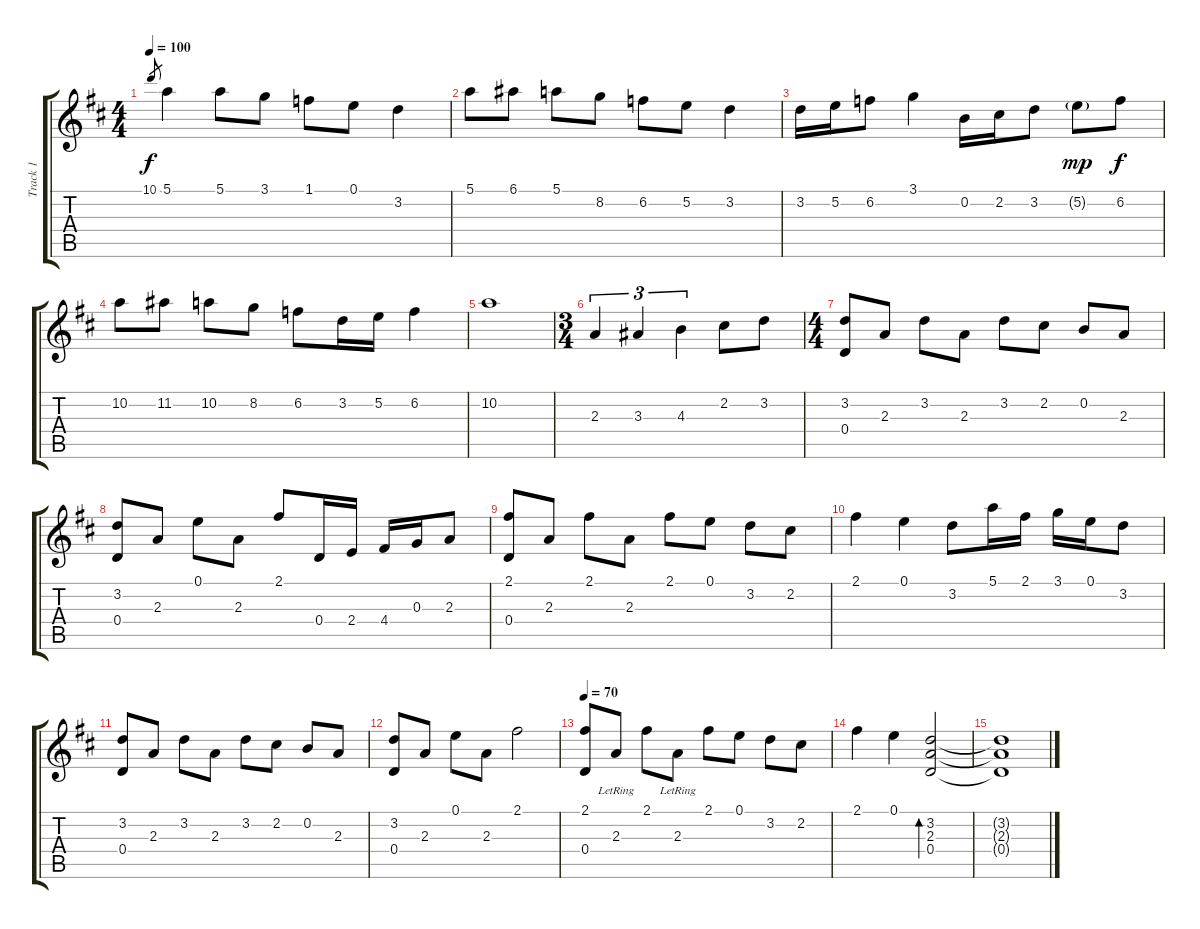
\track ("Track 1" "Track 1") {instrument acousticguitarnylon}
\staff {score tabs}
\tuning (E4 B3 G3 D3 A2 E2) {hide}
\ts (4 4)
\tempo 100
\clef g2
\ks d
10.1.8{gr dy f} 5.1.4 5.1.8 3.1.8 1.1.8 0.1.8 3.2.4 |
5.1.8 6.1.8 5.1.8 8.2.8 6.2.8 5.2.8 3.2.4 |
3.2.16 5.2.16 6.2.8 3.1.4 0.2.16 2.2.16 3.2.8 5.2{g}.8{dy mp} 6.2.8{dy f} |
10.2.8 11.2.8 10.2.8 8.2.8 6.2.8 3.2.16 5.2.16 6.2.4 |
10.2.1 |
\ts (3 4)
2.3.4{tu (3 2)} 3.3.4{tu (3 2)} 4.3.4{tu (3 2)} 2.2.8 3.2.8 |
\ts (4 4)
(3.2 0.4).8 2.3.8 3.2.8 2.3.8 3.2.8 2.2.8 0.2.8 2.3.8 |
(3.2 0.4).8 2.3.8 0.1.8 2.3.8 2.1.8 0.4.16 2.4.16 4.4.16 0.3.16 2.3.8 |
(2.1 0.4).8 2.3.8 2.1.8 2.3.8 2.1.8 0.1.8 3.2.8 2.2.8 |
2.1.4 0.1.4 3.2.8 5.1.16 2.1.16 3.1.16 0.1.16 3.2.8 |
(3.2 0.4).8 2.3.8 3.2.8 2.3.8 3.2.8 2.2.8 0.2.8 2.3.8 |
(3.2 0.4).8 2.3.8 0.1.8 2.3.8 2.1.2 |
\tempo 70
(2.1 0.4).8 2.3{lr}.8 2.1.8 2.3{lr}.8 2.1.8 0.1.8 3.2.8 2.2.8 |
2.1.4 0.1.4 (3.2 2.3 0.4).2{bd 120} |
(3.2{t} 2.3{t} 0.4{t}).1
